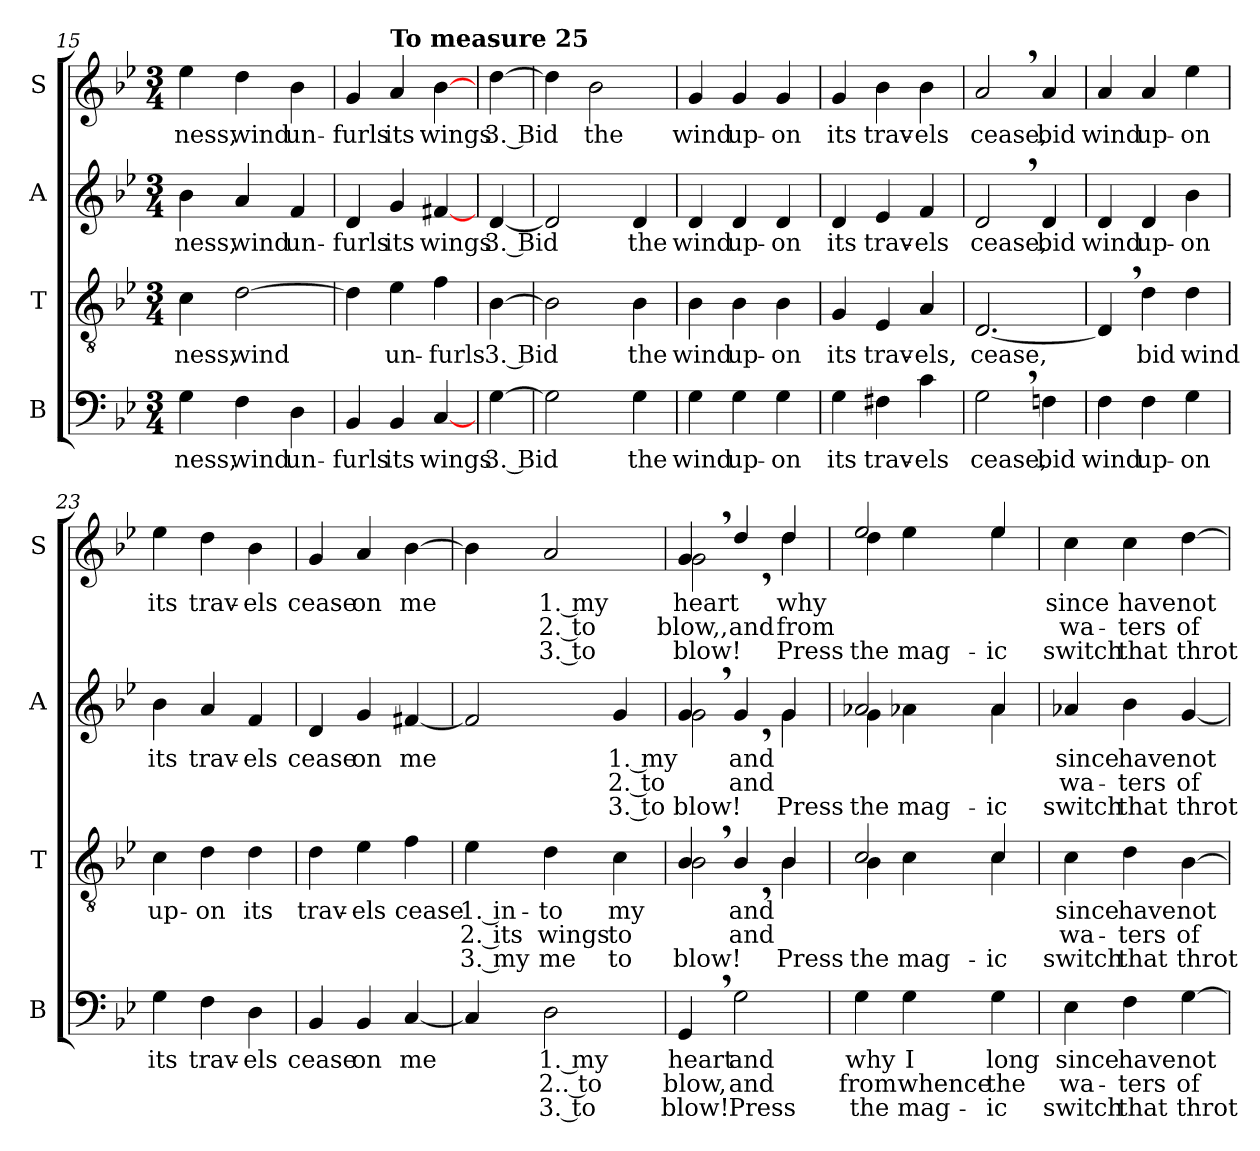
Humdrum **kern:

**kern	**text	**text	**text	**kern	**text	**text	**text	**kern	**text	**text	**text	**kern	**text	**text	**text
*part4	*part4	*part4	*part4	*part3	*part3	*part3	*part3	*part2	*part2	*part2	*part2	*part1	*part1	*part1	*part1
*staff4	*staff4	*staff4	*staff4	*staff3	*staff3	*staff3	*staff3	*staff2	*staff2	*staff2	*staff2	*staff1	*staff1	*staff1	*staff1
*I"B	*	*	*	*I"T	*	*	*	*I"A	*	*	*	*I"S	*	*	*
*I'B	*	*	*	*I'T	*	*	*	*I'A	*	*	*	*I'S	*	*	*
*clefF4	*	*	*	*clefGv2	*	*	*	*clefG2	*	*	*	*clefG2	*	*	*
*k[b-e-]	*	*	*	*k[b-e-]	*	*	*	*k[b-e-]	*	*	*	*k[b-e-]	*	*	*
*g:	*	*	*	*g:	*	*	*	*g:	*	*	*	*g:	*	*	*
*M3/4	*	*	*	*M3/4	*	*	*	*M3/4	*	*	*	*M3/4	*	*	*
=15	=15	=15	=15	=15	=15	=15	=15	=15	=15	=15	=15	=15	=15	=15	=15
!	!LO:LY:b	!	!	!	!LO:LY:b	!	!	!	!LO:LY:b	!	!	!	!LO:LY:b	!	!
4G\	-ness,	.	.	4c\	-ness,	.	.	4b-\	-ness,	.	.	4ee-\	-ness,	.	.
!	!LO:LY:b	!	!	!	!LO:LY:b	!	!	!	!LO:LY:b	!	!	!	!LO:LY:b	!	!
4F\	wind	.	.	[2d\	wind	.	.	4a/	wind	.	.	4dd\	wind	.	.
!	!LO:LY:b	!	!	!	!	!	!	!	!LO:LY:b	!	!	!	!LO:LY:b	!	!
4D\	un-	.	.	.	.	.	.	4f/	un-	.	.	4b-\	un-	.	.
=16	=16	=16	=16	=16	=16	=16	=16	=16	=16	=16	=16	=16	=16	=16	=16
!	!LO:LY:b	!	!	!	!	!	!	!	!LO:LY:b	!	!	!	!LO:LY:b	!	!
4BB-/	-furls	.	.	4d\]	.	.	.	4d/	-furls	.	.	4g/	-furls	.	.
!	!	!	!	!	!	!	!	!	!	!	!	!LO:TX:a:B:t=To measure 25	!	!	!
!	!LO:LY:b	!	!	!	!LO:LY:b	!	!	!	!LO:LY:b	!	!	!	!LO:LY:b	!	!
4BB-/	its	.	.	4e-\	un-	.	.	4g/	its	.	.	4a/	its	.	.
!	!LO:LY:b	!	!	!	!LO:LY:b	!	!	!	!LO:LY:b	!	!	!	!LO:LY:b	!	!
[4C/	wings	.	.	4f\	-furls	.	.	[4f#X/	wings	.	.	[4b-\	wings	.	.
!!LO:LB:g=z
=17	=17	=17	=17	=17	=17	=17	=17	=17	=17	=17	=17	=17	=17	=17	=17
!	!LO:LY:b	!	!	!	!LO:LY:b	!	!	!	!LO:LY:b	!	!	!	!LO:LY:b	!	!
[4G\	3. Bid	.	.	[4B-\	3. Bid	.	.	[4d/	3. Bid	.	.	[4dd\	3. Bid	.	.
=18	=18	=18	=18	=18	=18	=18	=18	=18	=18	=18	=18	=18	=18	=18	=18
2G\]	.	.	.	2B-\]	.	.	.	2d/]	.	.	.	4dd\]	.	.	.
!	!	!	!	!	!	!	!	!	!	!	!	!	!LO:LY:b	!	!
.	.	.	.	.	.	.	.	.	.	.	.	2b-\	the	.	.
!	!LO:LY:b	!	!	!	!LO:LY:b	!	!	!	!LO:LY:b	!	!	!	!	!	!
4G\	the	.	.	4B-\	the	.	.	4d/	the	.	.	.	.	.	.
=19	=19	=19	=19	=19	=19	=19	=19	=19	=19	=19	=19	=19	=19	=19	=19
!	!LO:LY:b	!	!	!	!LO:LY:b	!	!	!	!LO:LY:b	!	!	!	!LO:LY:b	!	!
4G\	wind	.	.	4B-\	wind	.	.	4d/	wind	.	.	4g/	wind	.	.
!	!LO:LY:b	!	!	!	!LO:LY:b	!	!	!	!LO:LY:b	!	!	!	!LO:LY:b	!	!
4G\	up-	.	.	4B-\	up-	.	.	4d/	up-	.	.	4g/	up-	.	.
!	!LO:LY:b	!	!	!	!LO:LY:b	!	!	!	!LO:LY:b	!	!	!	!LO:LY:b	!	!
4G\	-on	.	.	4B-\	-on	.	.	4d/	-on	.	.	4g/	-on	.	.
=20	=20	=20	=20	=20	=20	=20	=20	=20	=20	=20	=20	=20	=20	=20	=20
!	!LO:LY:b	!	!	!	!LO:LY:b	!	!	!	!LO:LY:b	!	!	!	!LO:LY:b	!	!
4G\	its	.	.	4G/	its	.	.	4d/	its	.	.	4g/	its	.	.
!	!LO:LY:b	!	!	!	!LO:LY:b	!	!	!	!LO:LY:b	!	!	!	!LO:LY:b	!	!
4F#X\	trav-	.	.	4E-/	trav-	.	.	4e-/	trav-	.	.	4b-\	trav-	.	.
!	!LO:LY:b	!	!	!	!LO:LY:b	!	!	!	!LO:LY:b	!	!	!	!LO:LY:b	!	!
4c\	-els	.	.	4A/	-els,	.	.	4f/	-els	.	.	4b-\	-els	.	.
=21	=21	=21	=21	=21	=21	=21	=21	=21	=21	=21	=21	=21	=21	=21	=21
!	!LO:LY:b	!	!	!	!LO:LY:b	!	!	!	!LO:LY:b	!	!	!	!LO:LY:b	!	!
2G,>\	cease,	.	.	[2.D/	cease,	.	.	2d,>/	cease,	.	.	2a,>/	cease,	.	.
!	!LO:LY:b	!	!	!	!	!	!	!	!LO:LY:b	!	!	!	!LO:LY:b	!	!
4Fn\	bid	.	.	.	.	.	.	4d/	bid	.	.	4a/	bid	.	.
=22	=22	=22	=22	=22	=22	=22	=22	=22	=22	=22	=22	=22	=22	=22	=22
!	!LO:LY:b	!	!	!	!	!	!	!	!LO:LY:b	!	!	!	!LO:LY:b	!	!
4F\	wind	.	.	4D,>/]	.	.	.	4d/	wind	.	.	4a/	wind	.	.
!	!LO:LY:b	!	!	!	!LO:LY:b	!	!	!	!LO:LY:b	!	!	!	!LO:LY:b	!	!
4F\	up-	.	.	4d\	bid	.	.	4d/	up-	.	.	4a/	up-	.	.
!	!LO:LY:b	!	!	!	!LO:LY:b	!	!	!	!LO:LY:b	!	!	!	!LO:LY:b	!	!
4G\	-on	.	.	4d\	wind	.	.	4b-\	-on	.	.	4ee-\	-on	.	.
=23	=23	=23	=23	=23	=23	=23	=23	=23	=23	=23	=23	=23	=23	=23	=23
!	!LO:LY:b	!	!	!	!LO:LY:b	!	!	!	!LO:LY:b	!	!	!	!LO:LY:b	!	!
4G\	its	.	.	4c\	up-	.	.	4b-\	its	.	.	4ee-\	its	.	.
!	!LO:LY:b	!	!	!	!LO:LY:b	!	!	!	!LO:LY:b	!	!	!	!LO:LY:b	!	!
4F\	trav-	.	.	4d\	-on	.	.	4a/	trav-	.	.	4dd\	trav-	.	.
!	!LO:LY:b	!	!	!	!LO:LY:b	!	!	!	!LO:LY:b	!	!	!	!LO:LY:b	!	!
4D\	-els	.	.	4d\	its	.	.	4f/	-els	.	.	4b-\	-els	.	.
=24	=24	=24	=24	=24	=24	=24	=24	=24	=24	=24	=24	=24	=24	=24	=24
!	!LO:LY:b	!	!	!	!LO:LY:b	!	!	!	!LO:LY:b	!	!	!	!LO:LY:b	!	!
4BB-/	cease	.	.	4d\	trav-	.	.	4d/	cease	.	.	4g/	cease	.	.
!	!LO:LY:b	!	!	!	!LO:LY:b	!	!	!	!LO:LY:b	!	!	!	!LO:LY:b	!	!
4BB-/	on	.	.	4e-\	-els	.	.	4g/	on	.	.	4a/	on	.	.
!	!LO:LY:b	!	!	!	!LO:LY:b	!	!	!	!LO:LY:b	!	!	!	!LO:LY:b	!	!
[4C/	me	.	.	4f\	cease	.	.	[4f#X/	me	.	.	[4b-\	me	.	.
!!LO:PB:g=z
=25	=25	=25	=25	=25	=25	=25	=25	=25	=25	=25	=25	=25	=25	=25	=25
!	!	!	!	!	!LO:LY:b	!LO:LY:b	!LO:LY:b	!	!	!	!	!	!	!	!
4C/]	.	.	.	4e-\	1. in-	2. its	3. my	2f#/]	.	.	.	4b-\]	.	.	.
!	!LO:LY:b	!LO:LY:b	!LO:LY:b	!	!LO:LY:b	!LO:LY:b	!LO:LY:b	!	!	!	!	!	!LO:LY:b	!LO:LY:b	!LO:LY:b
2D\	1. my	2.. to	3. to	4d\	-to	wings	me	.	.	.	.	2a/	1. my	2. to	3. to
!	!	!	!	!	!LO:LY:b	!LO:LY:b	!LO:LY:b	!	!LO:LY:b	!LO:LY:b	!LO:LY:b	!	!	!	!
.	.	.	.	4c\	my	to	to	4g/	1. my	2. to	3. to	.	.	.	.
=26	=26	=26	=26	=26	=26	=26	=26	=26	=26	=26	=26	=26	=26	=26	=26
!	!LO:LY:b	!LO:LY:b	!LO:LY:b	!	!LO:LY:b	!LO:LY:b	!	!	!	!	!	!	!	!	!
*	*	*	*	*^	*	*	*	*	*	*	*	*	*	*	*
!	!	!	!	!	!	!	!	!LO:LY:b	!	!LO:LY:b	!LO:LY:b	!	!	!	!	!
*	*	*	*	*	*	*	*	*	*^	*	*	*	*	*	*	*
!	!	!	!	!	!	!	!	!	!	!	!	!	!LO:LY:b	!	!LO:LY:b	!LO:LY:b	!LO:LY:b
*	*	*	*	*	*	*	*	*	*	*	*	*	*	*^	*	*	*
4GG,>/	heart	blow,	blow!	4B-,>/	2B-,<\	.	.	blow!	4g,>/	2g,<\	.	.	blow!	4g,>/	2g,<\	heart	blow,,	blow!
!	!LO:LY:b	!LO:LY:b	!LO:LY:b	!	!	!LO:LY:b	!LO:LY:b	!	!	!	!LO:LY:b	!LO:LY:b	!	!	!	!	!LO:LY:b	!
2G\	and	and	Press	4B-/	.	and	and	.	4g/	.	and	and	.	4dd/	.	.	and	.
!	!	!	!	!	!	!LO:LY:b	!LO:LY:b	!	!	!	!	!	!	!	!	!	!	!
!	!	!	!	!	!	!	!	!LO:LY:b	!	!	!LO:LY:b	!LO:LY:b	!	!	!	!	!	!
!	!	!	!	!	!	!	!	!	!	!	!	!	!LO:LY:b	!	!	!LO:LY:b	!LO:LY:b	!LO:LY:b
.	.	.	.	4B-/	4B-\	.	.	Press	4g/	4g\	.	.	Press	4dd/	4dd\	why	from	Press
=27	=27	=27	=27	=27	=27	=27	=27	=27	=27	=27	=27	=27	=27	=27	=27	=27	=27	=27
!	!LO:LY:b	!LO:LY:b	!LO:LY:b	!	!	!LO:LY:b	!LO:LY:b	!	!	!	!	!	!	!	!	!	!	!
!	!	!	!	!	!	!	!	!LO:LY:b	!	!	!LO:LY:b	!LO:LY:b	!	!	!	!	!	!
!	!	!	!	!	!	!	!	!	!	!	!	!	!LO:LY:b	!	!	!LO:LY:b	!LO:LY:b	!
!	!	!	!	!	!	!	!	!	!	!	!	!	!	!	!	!	!	!LO:LY:b
4G\	why	from	the	2c/	4B-\	.	.	the	2a-X/	4g\	.	.	the	2ee-/	4dd\	.	.	the
!	!LO:LY:b	!LO:LY:b	!LO:LY:b	!	!	!	!	!LO:LY:b	!	!	!	!	!LO:LY:b	!	!	!	!	!LO:LY:b
4G\	I	whence	mag-	.	4c\	.	.	mag-	.	4a-X\	.	.	mag-	.	4ee-\	.	.	mag-
!	!LO:LY:b	!LO:LY:b	!LO:LY:b	!	!	!LO:LY:b	!LO:LY:b	!	!	!	!	!	!	!	!	!	!	!
!	!	!	!	!	!	!	!	!LO:LY:b	!	!	!LO:LY:b	!LO:LY:b	!	!	!	!	!	!
!	!	!	!	!	!	!	!	!	!	!	!	!	!LO:LY:b	!	!	!LO:LY:b	!LO:LY:b	!
!	!	!	!	!	!	!	!	!	!	!	!	!	!	!	!	!	!	!LO:LY:b
4G\	long	the	-ic	4c/	4c\	.	.	-ic	4a-/	4a-\	.	.	-ic	4ee-/	4ee-\	.	.	-ic
=28	=28	=28	=28	=28	=28	=28	=28	=28	=28	=28	=28	=28	=28	=28	=28	=28	=28	=28
!	!LO:LY:b	!LO:LY:b	!LO:LY:b	!	!	!LO:LY:b	!LO:LY:b	!LO:LY:b	!	!	!LO:LY:b	!LO:LY:b	!LO:LY:b	!	!	!LO:LY:b	!LO:LY:b	!LO:LY:b
*	*	*	*	*v	*v	*	*	*	*	*	*	*	*	*v	*v	*	*	*
*	*	*	*	*	*	*	*	*v	*v	*	*	*	*	*	*	*
4E-\	since	wa-	switch	4c\	since	wa-	switch	4a-X/	since	wa-	switch	4cc\	since	wa-	switch
!	!LO:LY:b	!LO:LY:b	!LO:LY:b	!	!LO:LY:b	!LO:LY:b	!LO:LY:b	!	!LO:LY:b	!LO:LY:b	!LO:LY:b	!	!LO:LY:b	!LO:LY:b	!LO:LY:b
4F\	have	-ters	that	4d\	have	-ters	that	4b-\	have	-ters	that	4cc\	have	-ters	that
!	!LO:LY:b	!LO:LY:b	!LO:LY:b	!	!LO:LY:b	!LO:LY:b	!LO:LY:b	!	!LO:LY:b	!LO:LY:b	!LO:LY:b	!	!LO:LY:b	!LO:LY:b	!LO:LY:b
[4G\	not	of	throt-	[4B-\	not	of	throt-	[4g/	not	of	throt-	[4dd\	not	of	throt-
=	=	=	=	=	=	=	=	=	=	=	=	=	=	=	=
*-	*-	*-	*-	*-	*-	*-	*-	*-	*-	*-	*-	*-	*-	*-	*-
